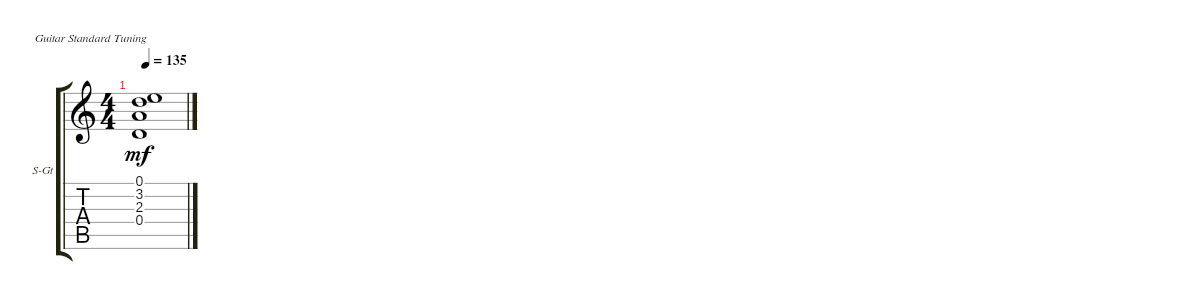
\defaultSystemsLayout 4
\bracketExtendMode groupsimilarinstruments
\firstSystemTrackNameOrientation horizontal
\otherSystemsTrackNameOrientation horizontal
\track ("Steel Guitar" "S-Gt") {instrument acousticguitarsteel}
\staff {score tabs}
\tuning (E4 B3 G3 D3 A2 E2)
\ts (4 4)
\tempo 135
\clef g2
\ks c
(0.1 0.4{t} 3.2{t} 2.3{t}).1{dy mf}
